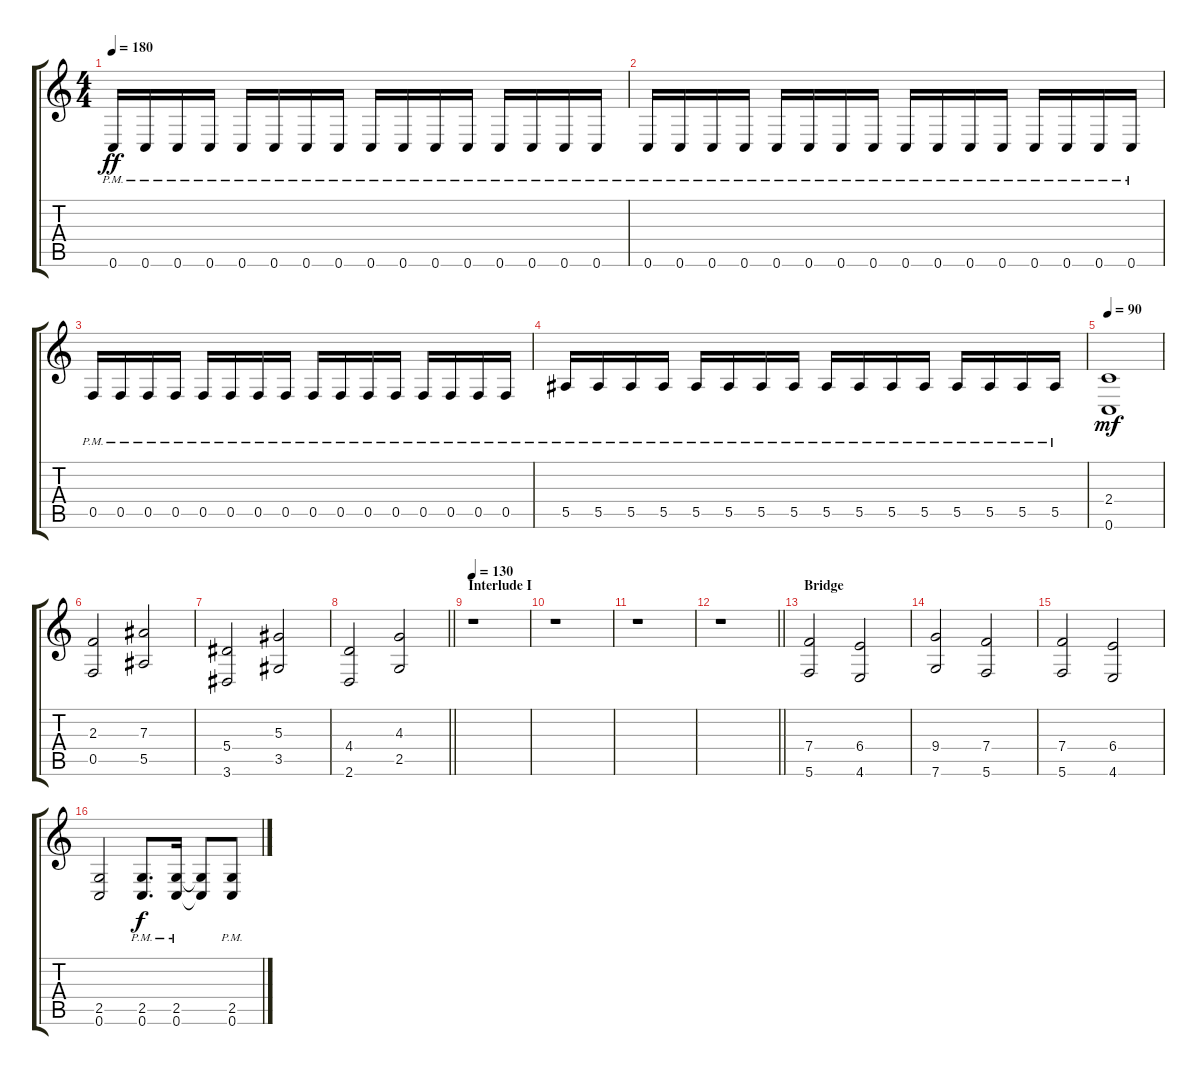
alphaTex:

\track "" {instrument overdrivenguitar}
\staff {score tabs}
\tuning (C4 G3 Eb3 Bb2 F2 C2) {hide}
\ts (4 4)
\tempo 180
\clef g2
\ks c
0.6{pm}.16{dy ff} 0.6{pm}.16 0.6{pm}.16 0.6{pm}.16 0.6{pm}.16 0.6{pm}.16 0.6{pm}.16 0.6{pm}.16 0.6{pm}.16 0.6{pm}.16 0.6{pm}.16 0.6{pm}.16 0.6{pm}.16 0.6{pm}.16 0.6{pm}.16 0.6{pm}.16 |
0.6{pm}.16 0.6{pm}.16 0.6{pm}.16 0.6{pm}.16 0.6{pm}.16 0.6{pm}.16 0.6{pm}.16 0.6{pm}.16 0.6{pm}.16 0.6{pm}.16 0.6{pm}.16 0.6{pm}.16 0.6{pm}.16 0.6{pm}.16 0.6{pm}.16 0.6{pm}.16 |
0.5{pm}.16 0.5{pm}.16 0.5{pm}.16 0.5{pm}.16 0.5{pm}.16 0.5{pm}.16 0.5{pm}.16 0.5{pm}.16 0.5{pm}.16 0.5{pm}.16 0.5{pm}.16 0.5{pm}.16 0.5{pm}.16 0.5{pm}.16 0.5{pm}.16 0.5{pm}.16 |
5.5{pm}.16 5.5{pm}.16 5.5{pm}.16 5.5{pm}.16 5.5{pm}.16 5.5{pm}.16 5.5{pm}.16 5.5{pm}.16 5.5{pm}.16 5.5{pm}.16 5.5{pm}.16 5.5{pm}.16 5.5{pm}.16 5.5{pm}.16 5.5{pm}.16 5.5{pm}.16 |
\tempo 90
(2.4 0.6).1{dy mf volume 13} |
(2.3 0.5).2 (7.3 5.5).2 |
(5.4 3.6).2 (5.3 3.5).2 |
\barLineRight lightlight
(4.4 2.6).2 (4.3 2.5).2 |
\section ("" "Interlude I")
\tempo 130
r.1 |
r.1 |
r.1 |
\barLineRight lightlight
r.1 |
\section ("" "Bridge")
(7.4 5.6).2 (6.4 4.6).2 |
(9.4 7.6).2 (7.4 5.6).2 |
(7.4 5.6).2 (6.4 4.6).2 |
(2.5 0.6).2 (2.5{pm} 0.6{pm}).8{d dy f} (2.5{pm} 0.6{pm}).16 (2.5{t} 0.6{t}).8 (2.5{pm} 0.6{pm}).8
